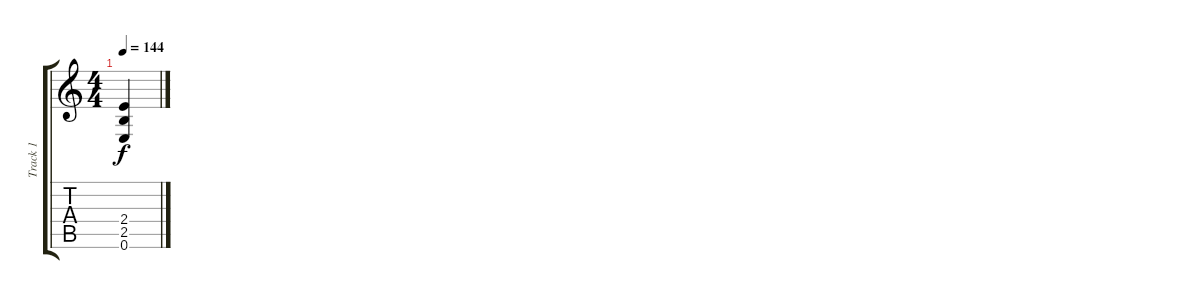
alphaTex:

\track ("Track 1" "Track 1") {instrument distortionguitar}
\staff {score tabs}
\tuning (E4 B3 G3 D3 A2 E2) {hide}
\ts (4 4)
\tempo 144
\clef g2
\ks c
(2.4 2.5 0.6).4{dy f}
